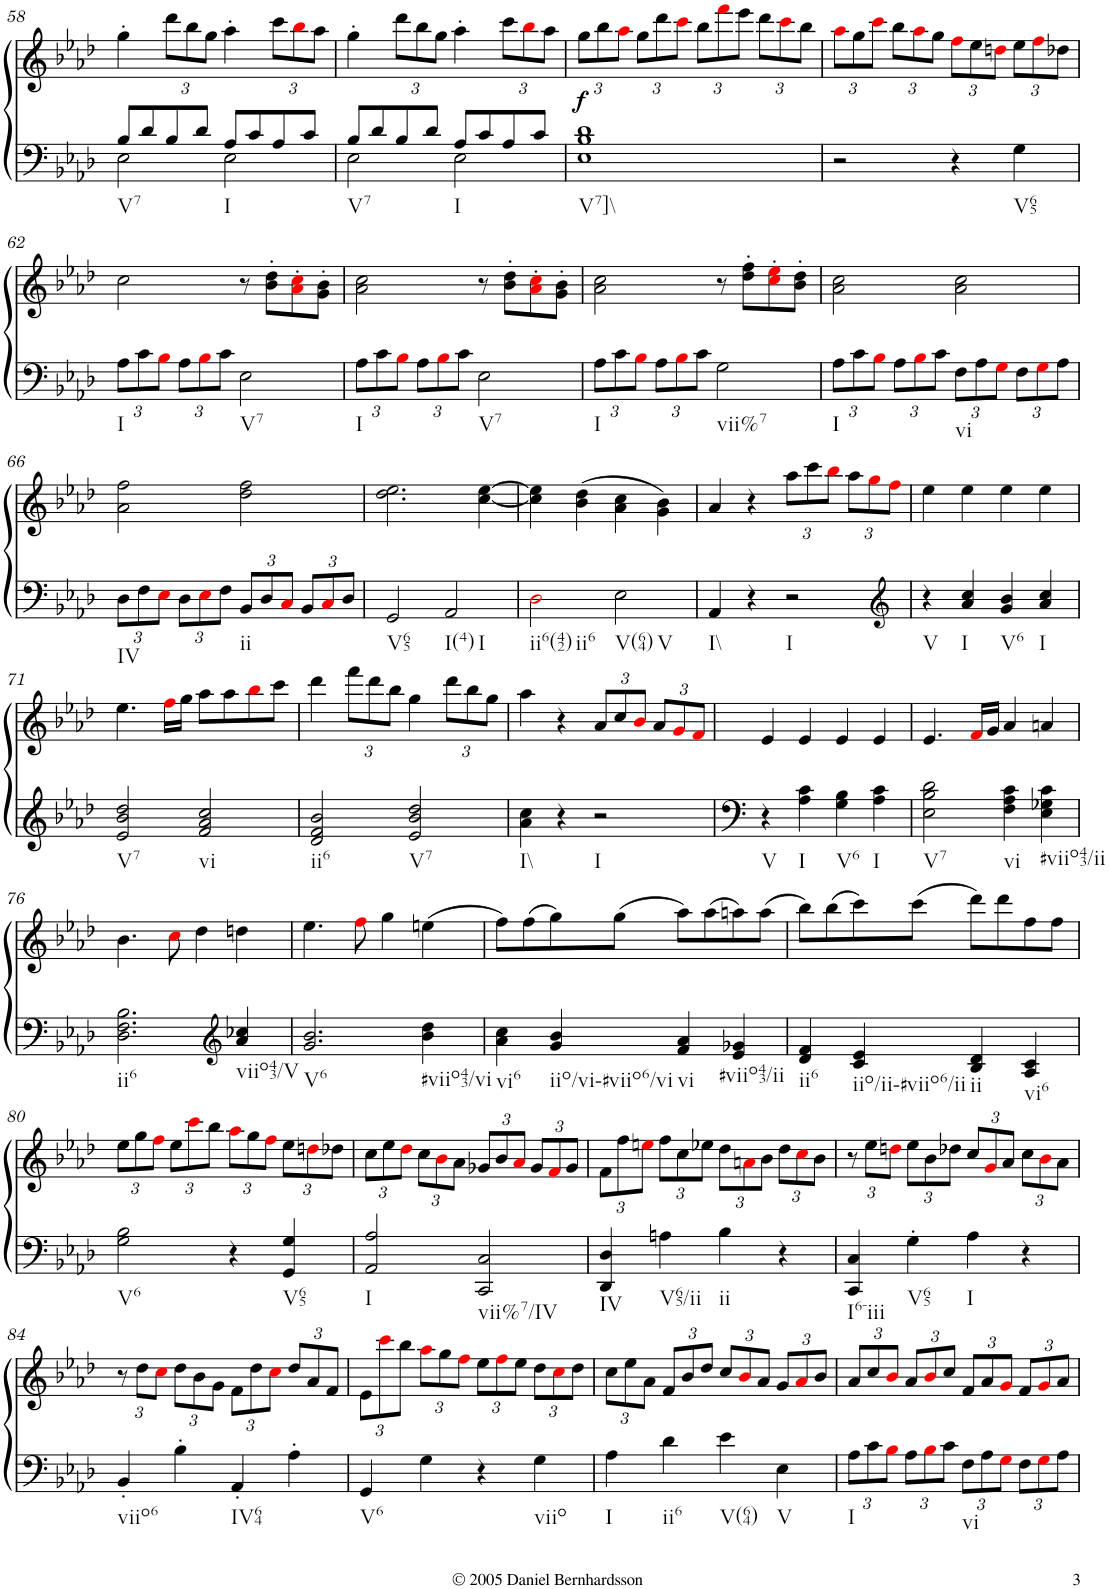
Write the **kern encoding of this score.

**kern	**kern	**dynam
*part1	*part1	*part1
*staff2	*staff1	*staff1/2
*I"Piano	*	*
*I'Pno.	*	*
!!LO:PB:g=z
*clefF4	*clefG2	*
*k[b-e-a-d-]	*k[b-e-a-d-]	*
*M4/4	*M4/4	*
*met(c)	*met(c)	*
=58	=58	=58
*^	*	*
!LO:TX:b:t=V7	!	!	!
8B-/L	2E-\	4gg'\	.
8d-/	.	.	.
*	*	*Xbrackettup	*
8B-/	.	12ddd-\L	.
.	.	12bb-\	.
8d-/J	.	.	.
.	.	12gg\J	.
!LO:TX:b:t=I	!	!	!
8A-/L	2E-\	4aa-'\	.
8c/	.	.	.
8A-/	.	12ccc\L	.
.	.	12bb-i\	.
8c/J	.	.	.
.	.	12aa-\J	.
=59	=59	=59	=59
!LO:TX:b:t=V7	!	!	!
8B-/L	2E-\	4gg'\	.
8d-/	.	.	.
8B-/	.	12ddd-\L	.
.	.	12bb-\	.
8d-/J	.	.	.
.	.	12gg\J	.
!LO:TX:b:t=I	!	!	!
8A-/L	2E-\	4aa-'\	.
8c/	.	.	.
8A-/	.	12ccc\L	.
.	.	12bb-i\	.
8c/J	.	.	.
.	.	12aa-\J	.
*v	*v	*	*
=60	=60	=60
!LO:TX:b:t=V7]\\	!	!
!	!	!LO:DY:b
1E- 1B- 1d-	12gg\L	f
.	12bb-\	.
.	12aa-i\J	.
.	12gg\L	.
.	12ddd-\	.
.	12ccci\J	.
.	12bb-\L	.
.	12fffi\	.
.	12eee-\J	.
.	12ddd-\L	.
.	12ccci\	.
.	12bb-\J	.
=61	=61	=61
2r	12aa-i\L	.
.	12gg\	.
.	12ccci\J	.
.	12bb-\L	.
.	12aa-i\	.
.	12gg\J	.
4r	12ffi\L	.
.	12ee-\	.
.	12ddni\J	.
!LO:TX:b:t=V65	!	!
4G\	12ee-\L	.
.	12ffi\	.
.	12dd-X\J	.
!!LO:LB:g=z
=62	=62	=62
*Xbrackettup	*	*
!LO:TX:b:t=I	!	!
12A-\L	2cc\	.
12c\	.	.
12B-i\J	.	.
12A-\L	.	.
12B-i\	.	.
12c\J	.	.
!LO:TX:b:t=V7	!	!
2E-\	8r	.
.	8b-\' 8dd-\'L	.
.	8a-i\' 8cci\'	.
.	8g\' 8b-\'J	.
=63	=63	=63
!LO:TX:b:t=I	!	!
12A-\L	2a-\ 2cc\	.
12c\	.	.
12B-i\J	.	.
12A-\L	.	.
12B-i\	.	.
12c\J	.	.
!LO:TX:b:t=V7	!	!
2E-\	8r	.
.	8b-\' 8dd-\'L	.
.	8a-i\' 8cci\'	.
.	8g\' 8b-\'J	.
=64	=64	=64
!LO:TX:b:t=I	!	!
12A-\L	2a-\ 2cc\	.
12c\	.	.
12B-i\J	.	.
12A-\L	.	.
12B-i\	.	.
12c\J	.	.
!LO:TX:b:t=vii%7	!	!
2G\	8r	.
.	8dd-\' 8ff\'L	.
.	8cci\' 8ee-i\'	.
.	8b-\' 8dd-\'J	.
=65	=65	=65
!LO:TX:b:t=I	!	!
12A-\L	2a-\ 2cc\	.
12c\	.	.
12B-i\J	.	.
12A-\L	.	.
12B-i\	.	.
12c\J	.	.
!LO:TX:b:t=vi	!	!
12F\L	2a-\ 2cc\	.
12A-\	.	.
12Gi\J	.	.
12F\L	.	.
12Gi\	.	.
12A-\J	.	.
!!LO:LB:g=z
=66	=66	=66
!LO:TX:b:t=IV	!	!
12D-\L	2a-\ 2ff\	.
12F\	.	.
12E-i\J	.	.
12D-\L	.	.
12E-i\	.	.
12F\J	.	.
!LO:TX:b:t=ii	!	!
12BB-/L	2dd-\ 2ff\	.
12D-/	.	.
12Ci/J	.	.
12BB-/L	.	.
12Ci/	.	.
12D-/J	.	.
=67	=67	=67
!LO:TX:b:t=V65	!	!
2GG/	2.dd-\ 2.ee-\	.
!LO:TX:b:t=I(4)	!	!
!LO:TX:b:t=I	!	!
2AA-/	.	.
.	[<4cc\ [>4ee-\	.
=68	=68	=68
!LO:TX:b:t=ii6(42)	!	!
!LO:TX:b:t=ii6	!	!
2D-i\	4cc\] 4ee-\]	.
.	(4b-\ 4dd-\	.
!LO:TX:b:t=V(64)	!	!
!LO:TX:b:t=V	!	!
2E-\	4a-\ 4cc\	.
.	4g\ 4b-\)	.
=69	=69	=69
!LO:TX:b:t=I\\	!	!
4AA-/	4a-/	.
4r	4r	.
!LO:TX:b:t=I	!	!
2r	12aa-\L	.
.	12ccc\	.
.	12bb-i\J	.
.	12aa-\L	.
.	12ggi\	.
*clefG2	*	*
.	12ffi\J	.
=70	=70	=70
!LO:TX:b:t=V	!	!
4r	4ee-\	.
!LO:TX:b:t=I	!	!
4a-/ 4cc/	4ee-\	.
!LO:TX:b:t=V6	!	!
4g/ 4b-/	4ee-\	.
!LO:TX:b:t=I	!	!
4a-/ 4cc/	4ee-\	.
!!LO:LB:g=z
=71	=71	=71
!LO:TX:b:t=V7	!	!
2e-/ 2b-/ 2dd-/	4.ee-\	.
.	16ffi\LL	.
.	16gg\JJ	.
!LO:TX:b:t=vi	!	!
2f/ 2a-/ 2cc/	8aa-\L	.
.	8aa-\	.
.	8bb-i\	.
.	8ccc\J	.
=72	=72	=72
!LO:TX:b:t=ii6	!	!
2d-/ 2f/ 2b-/	4ddd-\	.
.	12fff\L	.
.	12ddd-\	.
.	12bb-\J	.
!LO:TX:b:t=V7	!	!
2e-/ 2b-/ 2dd-/	4gg\	.
.	12ddd-\L	.
.	12bb-\	.
.	12gg\J	.
=73	=73	=73
!LO:TX:b:t=I\\	!	!
4a-\ 4cc\	4aa-\	.
4r	4r	.
!LO:TX:b:t=I	!	!
2r	12a-/L	.
.	12cc/	.
.	12b-i/J	.
.	12a-/L	.
.	12gi/	.
.	12fi/J	.
=74	=74	=74
!LO:TX:b:t=V	!	!
4r	4e-/	.
!LO:TX:b:t=I	!	!
4A-\ 4c\	4e-/	.
!LO:TX:b:t=V6	!	!
4G\ 4B-\	4e-/	.
!LO:TX:b:t=I	!	!
4A-\ 4c\	4e-/	.
=75	=75	=75
!LO:TX:b:t=V7	!	!
2E-\ 2B-\ 2d-\	4.e-/	.
.	16fi/LL	.
.	16g/JJ	.
!LO:TX:b:t=vi	!	!
4F\ 4A-\ 4c\	4a-/	.
!LO:TX:b:t=#viio43/ii	!	!
4E-\ 4G-X\ 4c\	4an/	.
!!LO:LB:g=z
=76	=76	=76
!LO:TX:b:t=ii6	!	!
2.D-\ 2.F\ 2.B-\	4.b-\	.
.	8cci\	.
.	4dd-\	.
*clefG2	*	*
!LO:TX:b:t=viio43/V	!	!
4a-/ 4cc-X/	4ddn\	.
=77	=77	=77
!LO:TX:b:t=V6	!	!
2.g/ 2.b-/	4.ee-\	.
.	8ffi\	.
.	4gg\	.
!LO:TX:b:t=#viio43/vi	!	!
4b-\ 4dd-\	(4een\	.
=78	=78	=78
!LO:TX:b:t=vi6	!	!
4a-\ 4cc\	8ff\L)	.
.	(8ff\	.
!LO:TX:b:t=iio/vi-#viio6/vi	!	!
4g/ 4b-/	8gg\)	.
.	(8gg\J	.
!LO:TX:b:t=vi	!	!
4f/ 4a-/	8aa-\L)	.
.	(8aa-\	.
!LO:TX:b:t=#viio43/ii	!	!
4e-/ 4g-X/	8aan\)	.
.	(8aa\J	.
=79	=79	=79
!LO:TX:b:t=ii6	!	!
4d-/ 4f/	8bb-\L)	.
.	(8bb-\	.
!LO:TX:b:t=iio/ii-#viio6/ii	!	!
4c/ 4e-/	8ccc\)	.
.	(8ccc\J	.
!LO:TX:b:t=ii	!	!
4B-/ 4d-/	8ddd-\L)	.
.	8ddd-\	.
!LO:TX:b:t=vi6	!	!
4A-/ 4c/	8ff\	.
.	8ff\J	.
!!LO:LB:g=z
=80	=80	=80
!LO:TX:b:t=V6	!	!
2G\ 2B-\	12ee-\L	.
.	12gg\	.
.	12ffi\J	.
.	12ee-\L	.
.	12ccci\	.
.	12bb-\J	.
4r	12aa-i\L	.
.	12gg\	.
.	12ffi\J	.
!LO:TX:b:t=V65	!	!
4GG/ 4G/	12ee-\L	.
.	12ddni\	.
.	12dd-X\J	.
=81	=81	=81
!LO:TX:b:t=I	!	!
2AA-/ 2A-/	12cc\L	.
.	12ee-\	.
.	12dd-i\J	.
.	12cc\L	.
.	12b-i\	.
.	12a-\J	.
!LO:TX:b:t=vii%7/IV	!	!
2CC/ 2C/	12g-X/L	.
.	12b-/	.
.	12a-i/J	.
.	12g-/L	.
.	12fi/	.
.	12g-/J	.
=82	=82	=82
!LO:TX:b:t=IV	!	!
4DD-/ 4D-/	12f\L	.
.	12ff\	.
.	12eeni\J	.
!LO:TX:b:t=V65/ii	!	!
4An\	12ff\L	.
.	12cc\	.
.	12ee-X\J	.
!LO:TX:b:t=ii	!	!
4B-\	12dd-\L	.
.	12ani\	.
.	12b-\J	.
4r	12dd-\L	.
.	12cci\	.
.	12b-\J	.
=83	=83	=83
!LO:TX:b:t=I6-iii	!	!
4CC/ 4C/	12r	.
.	12ee-\L	.
.	12ddni\J	.
!LO:TX:b:t=V65	!	!
4G'\	12ee-\L	.
.	12b-\	.
.	12dd-X\J	.
!LO:TX:b:t=I	!	!
4A-\	12cc/L	.
.	12gi/	.
.	12a-/J	.
4r	12cc\L	.
.	12b-i\	.
.	12a-\J	.
!!LO:LB:g=z
=84	=84	=84
!LO:TX:b:t=viio6	!	!
4BB-'/	12r	.
.	12dd-\L	.
.	12cci\J	.
4B-'\	12dd-\L	.
.	12b-\	.
.	12g\J	.
!LO:TX:b:t=IV64	!	!
4AA-'/	12f\L	.
.	12dd-\	.
.	12cci\J	.
4A-'\	12dd-/L	.
.	12a-/	.
.	12f/J	.
=85	=85	=85
!LO:TX:b:t=V6	!	!
4GG/	12e-\L	.
.	12ccci\	.
.	12bb-\J	.
4G\	12aa-i\L	.
.	12gg\	.
.	12ffi\J	.
4r	12ee-\L	.
.	12ffi\	.
.	12ee-\J	.
!LO:TX:b:t=viio	!	!
4G\	12dd-\L	.
.	12cci\	.
.	12dd-\J	.
=86	=86	=86
!LO:TX:b:t=I	!	!
4A-\	12cc\L	.
.	12ee-\	.
.	12a-\J	.
!LO:TX:b:t=ii6	!	!
4d-\	12f/L	.
.	12b-/	.
.	12dd-/J	.
!LO:TX:b:t=V(64)	!	!
4e-\	12cc/L	.
.	12b-i/	.
.	12a-/J	.
!LO:TX:b:t=V	!	!
4E-\	12g/L	.
.	12a-i/	.
.	12b-/J	.
=87	=87	=87
!LO:TX:b:t=I	!	!
12A-\L	12a-/L	.
12c\	12cc/	.
12B-i\J	12b-i/J	.
12A-\L	12a-/L	.
12B-i\	12b-i/	.
12c\J	12cc/J	.
!LO:TX:b:t=vi	!	!
12F\L	12f/L	.
12A-\	12a-/	.
12Gi\J	12gi/J	.
12F\L	12f/L	.
12Gi\	12gi/	.
12A-\J	12a-/J	.
=	=	=
*-	*-	*-
